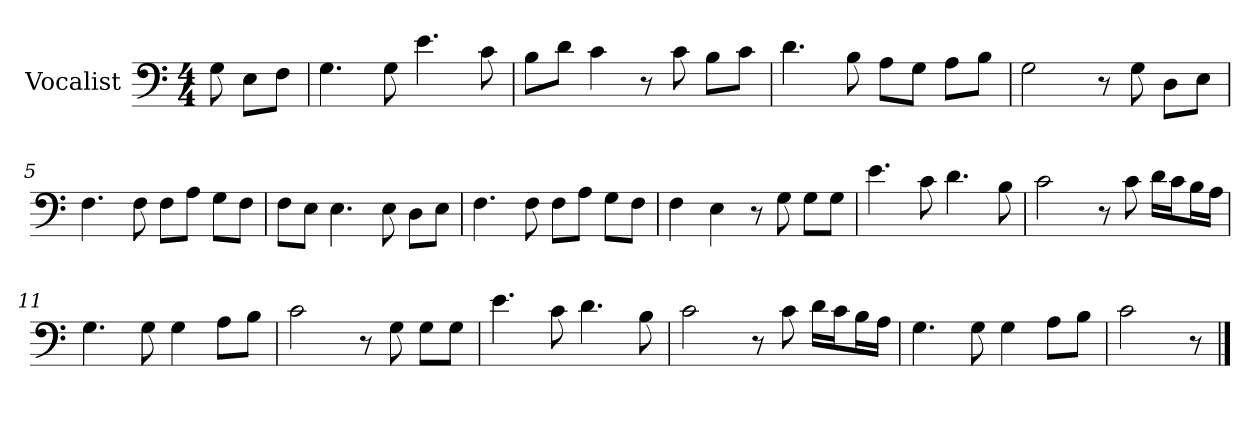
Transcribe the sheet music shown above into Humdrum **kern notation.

**kern
*part1
*staff1
*I"Vocalist
*k[]
*C:
*M4/4
=
8G
8EL
8FJ
=1
4.G
8G
4.e
8c
=2
8BL
8dJ
4c
8r
8c
8BL
8cJ
=3
4.d
8B
8AL
8GJ
8AL
8BJ
=4
2G
8r
8G
8DL
8EJ
=5
4.F
8F
8FL
8AJ
8GL
8FJ
=6
8FL
8EJ
4.E
8E
8DL
8EJ
=7
4.F
8F
8FL
8AJ
8GL
8FJ
=8
4F
4E
8r
8G
8GL
8GJ
=9
4.e
8c
4.d
8B
=10
2c
8r
8c
16dLL
16cJ
16BL
16AJJ
=11
4.G
8G
4G
8AL
8BJ
=12
2c
8r
8G
8GL
8GJ
=13
4.e
8c
4.d
8B
=14
2c
8r
8c
16dLL
16cJ
16BL
16AJJ
=15
4.G
8G
4G
8AL
8BJ
=16
2c
8r
==
*-
